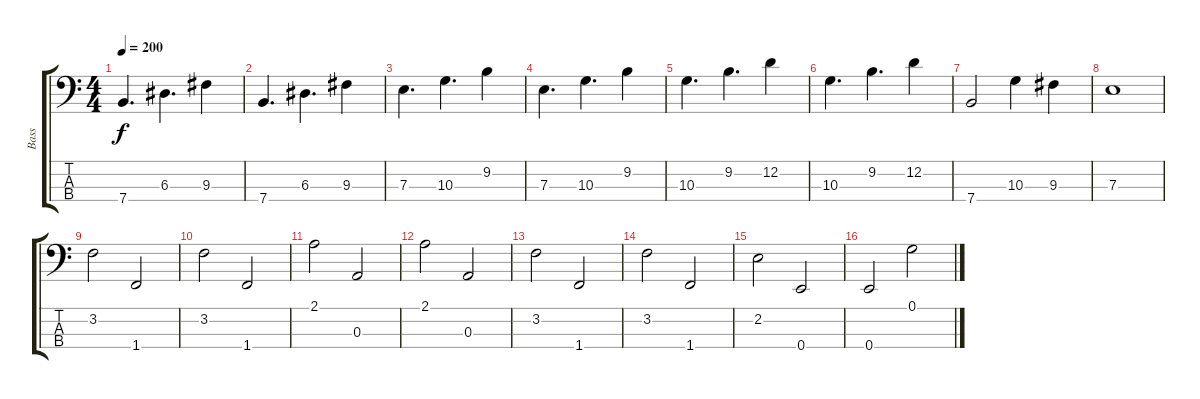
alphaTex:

\track ("Bass" "Bass") {instrument fretlessbass}
\staff {score tabs}
\tuning (G2 D2 A1 E1) {hide}
\ts (4 4)
\tempo 200
\clef f4
\ks c
7.4.4{d dy f} 6.3.4{d} 9.3.4 |
7.4.4{d} 6.3.4{d} 9.3.4 |
7.3.4{d} 10.3.4{d} 9.2.4 |
7.3.4{d} 10.3.4{d} 9.2.4 |
10.3.4{d} 9.2.4{d} 12.2.4 |
10.3.4{d} 9.2.4{d} 12.2.4 |
7.4.2 10.3.4 9.3.4 |
7.3.1 |
3.2.2 1.4.2 |
3.2.2 1.4.2 |
2.1.2 0.3.2 |
2.1.2 0.3.2 |
3.2.2 1.4.2 |
3.2.2 1.4.2 |
2.2.2 0.4.2 |
0.4.2 0.1.2
